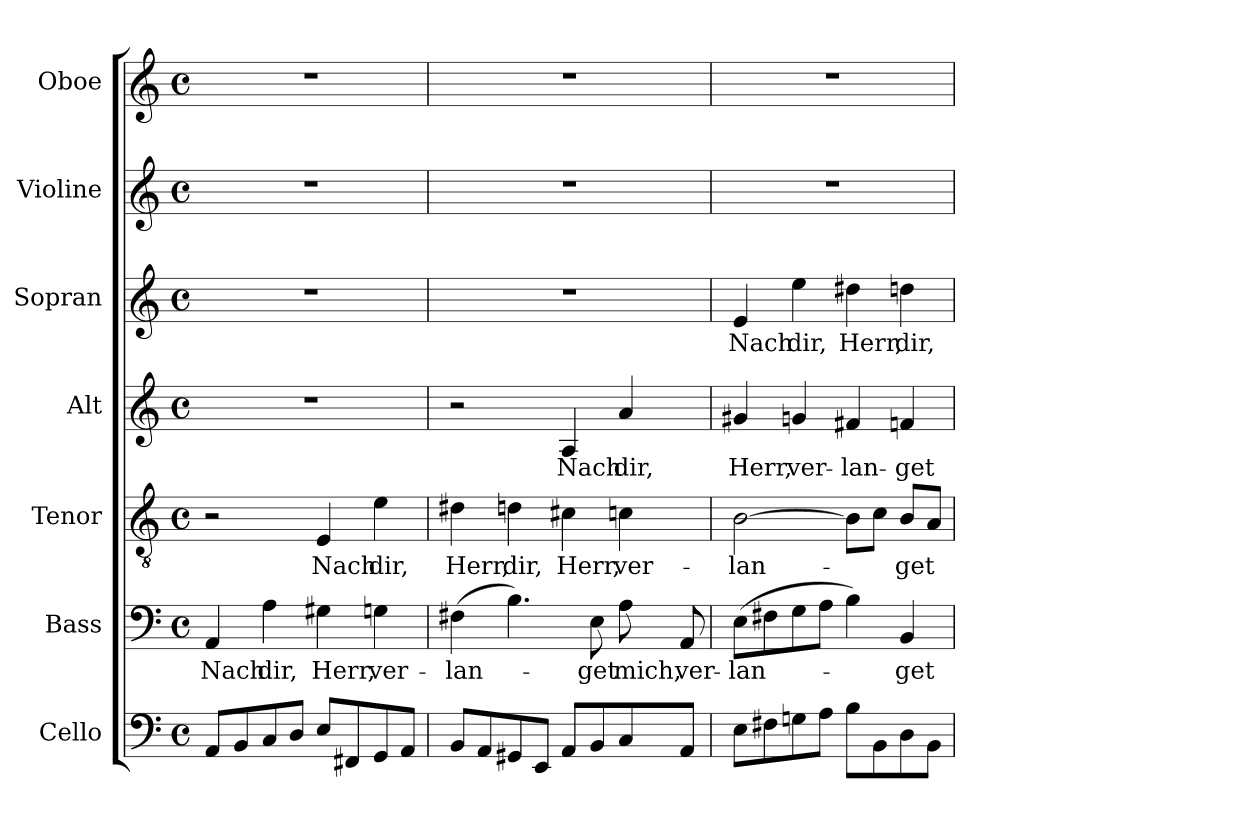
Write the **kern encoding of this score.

**kern	**kern	**text	**kern	**text	**kern	**text	**kern	**text	**kern	**kern
*part7	*part6	*part6	*part5	*part5	*part4	*part4	*part3	*part3	*part2	*part1
*staff7	*staff6	*staff6	*staff5	*staff5	*staff4	*staff4	*staff3	*staff3	*staff2	*staff1
*I"Cello	*I"Bass	*	*I"Tenor	*	*I"Alt	*	*I"Sopran	*	*I"Violine	*I"Oboe
*	*I'B.	*	*I'T.	*	*I'A.	*	*I'S.	*	*I'Vln. 1	*I'Ob.
!!LO:PB:g=z
*clefF4	*clefF4	*	*clefGv2	*	*clefG2	*	*clefG2	*	*clefG2	*clefG2
*	*	*	*ITrd7c12	*	*	*	*	*	*	*
*k[]	*k[]	*	*k[]	*	*k[]	*	*k[]	*	*k[]	*k[]
*C:	*C:	*	*C:	*	*C:	*	*C:	*	*C:	*C:
*M4/4	*M4/4	*	*M4/4	*	*M4/4	*	*M4/4	*	*M4/4	*M4/4
*met(c)	*met(c)	*	*met(c)	*	*met(c)	*	*met(c)	*	*met(c)	*met(c)
=1	=1	=1	=1	=1	=1	=1	=1	=1	=1	=1
!	!	!LO:LY:b:color=#000000	!	!	!	!	!	!	!	!
8AAi/L	4AAi/	Nach	2r	.	1r	.	1r	.	1r	1r
8BBi/	.	.	.	.	.	.	.	.	.	.
!	!	!LO:LY:b:color=#000000	!	!	!	!	!	!	!	!
8Ci/	4Ai\	dir,	.	.	.	.	.	.	.	.
8Di/J	.	.	.	.	.	.	.	.	.	.
!	!	!LO:LY:b:color=#000000	!	!	!	!	!	!	!	!
!	!	!	!	!LO:LY:b:color=#000000	!	!	!	!	!	!
8Ei/L	4G#Xi\	Herr,	4EEi/	Nach	.	.	.	.	.	.
8FF#Xi/	.	.	.	.	.	.	.	.	.	.
!	!	!LO:LY:b:color=#000000	!	!	!	!	!	!	!	!
!	!	!	!	!LO:LY:b:color=#000000	!	!	!	!	!	!
8GGi/	4Gni\	ver-	4Ei\	dir,	.	.	.	.	.	.
8AAi/J	.	.	.	.	.	.	.	.	.	.
=2	=2	=2	=2	=2	=2	=2	=2	=2	=2	=2
!	!	!LO:LY:b:color=#000000	!	!	!	!	!	!	!	!
!	!	!	!	!LO:LY:b:color=#000000	!	!	!	!	!	!
8BBi/L	(4F#Xi\	-lan-	4D#Xi\	Herr,	2r	.	1r	.	1r	1r
8AAi/	.	.	.	.	.	.	.	.	.	.
!	!	!	!	!LO:LY:b:color=#000000	!	!	!	!	!	!
8GG#Xi/	4.Bi\)	.	4Dni\	dir,	.	.	.	.	.	.
8EEi/J	.	.	.	.	.	.	.	.	.	.
!	!	!	!	!LO:LY:b:color=#000000	!	!	!	!	!	!
!	!	!	!	!	!	!LO:LY:b:color=#000000	!	!	!	!
8AAi/L	.	.	4C#Xi\	Herr,	4Ai/	Nach	.	.	.	.
!	!	!LO:LY:b:color=#000000	!	!	!	!	!	!	!	!
8BBi/	8Ei\	-get	.	.	.	.	.	.	.	.
!	!	!LO:LY:b:color=#000000	!	!	!	!	!	!	!	!
!	!	!	!	!LO:LY:b:color=#000000	!	!	!	!	!	!
!	!	!	!	!	!	!LO:LY:b:color=#000000	!	!	!	!
8Ci/	8Ai\	mich,	4Cni\	ver-	4ai/	dir,	.	.	.	.
!	!	!LO:LY:b:color=#000000	!	!	!	!	!	!	!	!
8AAi/J	8AAi/	ver-	.	.	.	.	.	.	.	.
=3	=3	=3	=3	=3	=3	=3	=3	=3	=3	=3
!	!	!LO:LY:b:color=#000000	!	!	!	!	!	!	!	!
!	!	!	!	!LO:LY:b:color=#000000	!	!	!	!	!	!
!	!	!	!	!	!	!LO:LY:b:color=#000000	!	!	!	!
!	!	!	!	!	!	!	!	!LO:LY:b:color=#000000	!	!
8Ei\L	(8Ei\L	-lan-	[>2BBi\	-lan-	4g#Xi/	Herr,	4ei/	Nach	1r	1r
8F#Xi\	8F#Xi\	.	.	.	.	.	.	.	.	.
!	!	!	!	!	!	!LO:LY:b:color=#000000	!	!	!	!
!	!	!	!	!	!	!	!	!LO:LY:b:color=#000000	!	!
8Gni\	8Gi\	.	.	.	4gni/	ver-	4eei\	dir,	.	.
8Ai\J	8Ai\J	.	.	.	.	.	.	.	.	.
!	!	!	!	!	!	!LO:LY:b:color=#000000	!	!	!	!
!	!	!	!	!	!	!	!	!LO:LY:b:color=#000000	!	!
8Bi\L	4Bi\)	.	8BBi\L]	.	4f#Xi/	-lan-	4dd#Xi\	Herr,	.	.
8BBi\	.	.	8Ci\J	.	.	.	.	.	.	.
!	!	!LO:LY:b:color=#000000	!	!	!	!	!	!	!	!
!	!	!	!	!LO:LY:b:color=#000000	!	!	!	!	!	!
!	!	!	!	!	!	!LO:LY:b:color=#000000	!	!	!	!
!	!	!	!	!	!	!	!	!LO:LY:b:color=#000000	!	!
8Di\	4BBi/	-get	8BBi/L	-get	4fni/	-get	4ddni\	dir,	.	.
8BBi\J	.	.	8AAi/J	.	.	.	.	.	.	.
=	=	=	=	=	=	=	=	=	=	=
*-	*-	*-	*-	*-	*-	*-	*-	*-	*-	*-
